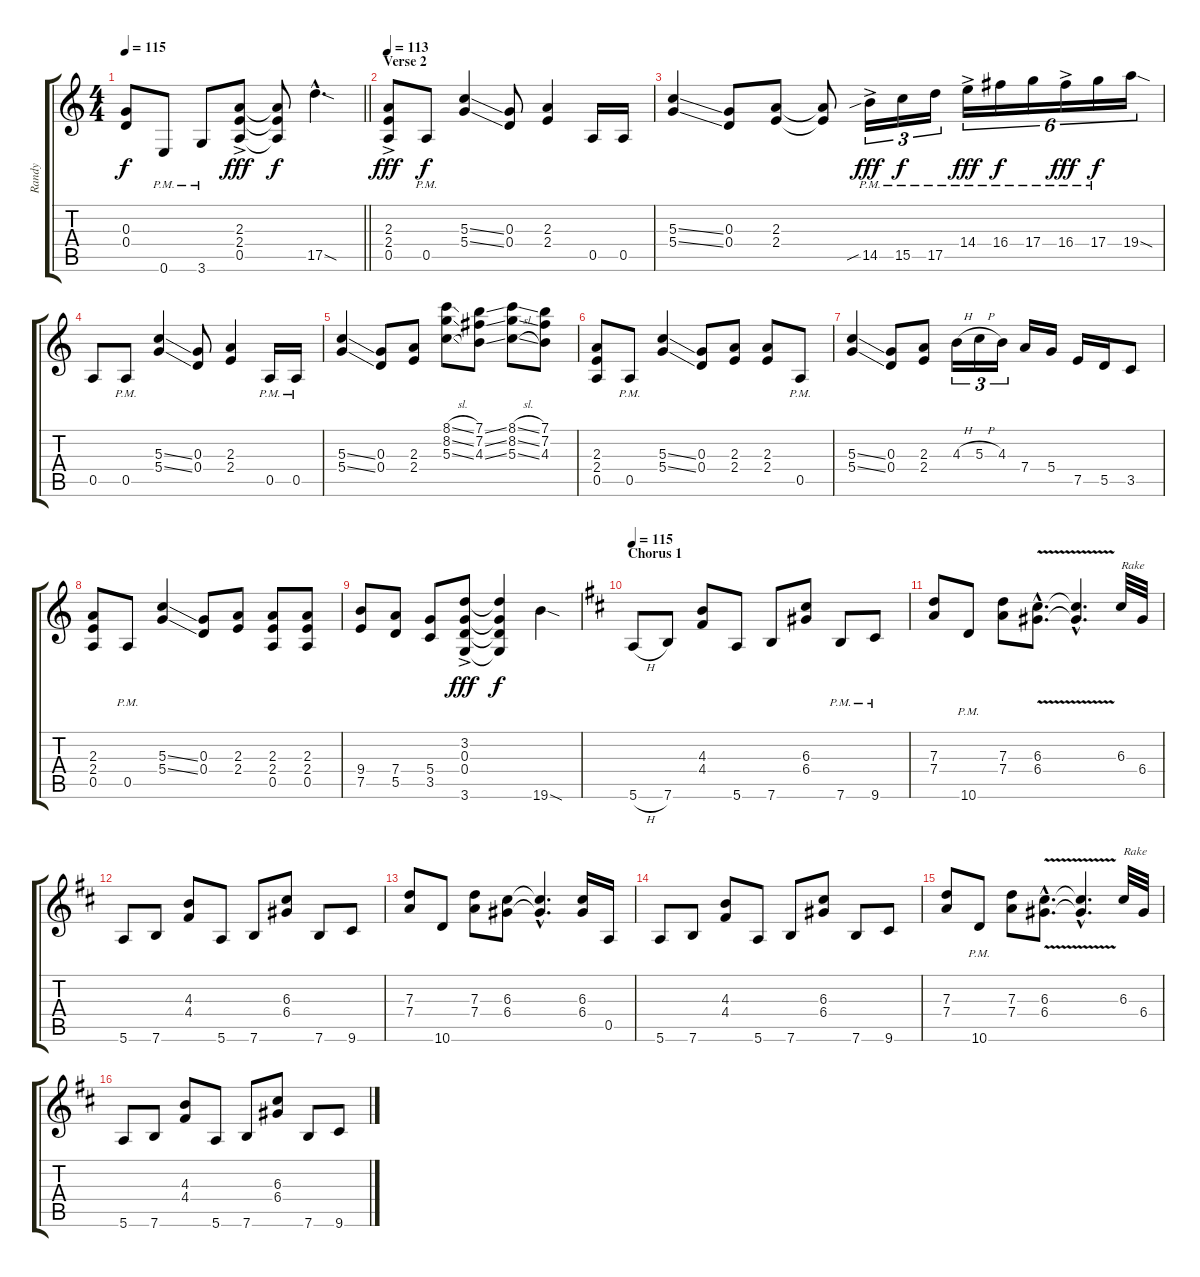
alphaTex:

\track ("Randy" "Randy") {instrument overdrivenguitar}
\staff {score tabs}
\tuning (E4 B3 G3 D3 A2 E2) {hide}
\ts (4 4)
\tempo 115
\clef g2
\barLineRight lightlight
\ks c
(0.3 0.4).8{dy f} 0.6{pm}.8 3.6{pm}.8 (2.3 2.4 0.5{ac}).8{dy fff} (2.3{t} 2.4{t} 0.5{t}).8{dy f} 17.5{sod hac}.4{d} |
\section ("" "Verse 2")
\tempo 113
(2.3 2.4 0.5{ac}).8{dy fff} 0.5{pm}.8{dy f} (5.3{ss} 5.4{ss}).4 (0.3 0.4).8 (2.3 2.4).4 0.5.16 0.5.16 |
(5.3{ss} 5.4{ss}).4 (0.3 0.4).8 (2.3 2.4).8 (2.3{t} 2.4{t}).8 14.5{sib ac pm}.16{tu (3 2) dy fff} 15.5{pm}.16{tu (3 2) dy f} 17.5{pm}.16{tu (3 2)} 14.4{ac pm}.16{tu (6 4) dy fff} 16.4{pm}.16{tu (6 4) dy f} 17.4{pm}.16{tu (6 4)} 16.4{ac pm}.16{tu (6 4) dy fff} 17.4{pm}.16{tu (6 4) dy f} 19.4{sod}.16{tu (6 4)} |
0.5.8 0.5{pm}.8 (5.3{ss} 5.4{ss}).4 (0.3 0.4).8 (2.3 2.4).4 0.5{pm}.16 0.5{pm}.16 |
(5.3{ss} 5.4{ss}).4 (0.3 0.4).8 (2.3 2.4).8 (8.1{sl} 8.2{sl} 5.3{sl}).8 (7.1{ss} 7.2{ss} 4.3{ss}).8 (8.1{sl} 8.2{sl} 5.3{sl}).8 (7.1 7.2 4.3).8 |
(2.3 2.4 0.5).8 0.5{pm}.8 (5.3{ss} 5.4{ss}).4 (0.3 0.4).8 (2.3 2.4).8 (2.3 2.4).8 0.5{pm}.8 |
(5.3{ss} 5.4{ss}).4 (0.3 0.4).8 (2.3 2.4).8 4.3{h}.16{tu (3 2)} 5.3{h}.16{tu (3 2)} 4.3.16{tu (3 2)} 7.4.16 5.4.16 7.5.16 5.5.16 3.5.8 |
(2.3 2.4 0.5).8 0.5{pm}.8 (5.3{ss} 5.4{ss}).4 (0.3 0.4).8 (2.3 2.4).8 (2.3 2.4 0.5).8 (2.3 2.4 0.5).8 |
(9.4 7.5).8 (7.4 5.5).8 (5.4 3.5).8 (3.2 0.3 0.4 3.6{ac}).8{dy fff} (3.2{t} 0.3{t} 0.4{t} 3.6{t}).4{dy f} 19.6{sod}.4 |
\section ("" "Chorus 1")
\tempo 115
\ks d
5.6{h}.8 7.6.8 (4.3 4.4).8 5.6.8 7.6.8 (6.3 6.4).8 7.6{pm}.8 9.6{pm}.8 |
(7.3 7.4).8 10.6{pm}.8 (7.3 7.4).8 (6.3{v hac} 6.4{v hac}).8{d} (6.3{hac t} 6.4{hac t}).4{d} 6.3.32{txt "Rake"} 6.4.32 |
5.6.8 7.6.8 (4.3 4.4).8 5.6.8 7.6.8 (6.3 6.4).8 7.6.8 9.6.8 |
(7.3 7.4).8 10.6.8 (7.3 7.4).8 (6.3 6.4).8 (6.3{hac t} 6.4{hac t}).4{d} (6.3 6.4).16 0.5.16 |
5.6.8 7.6.8 (4.3 4.4).8 5.6.8 7.6.8 (6.3 6.4).8 7.6.8 9.6.8 |
(7.3 7.4).8 10.6{pm}.8 (7.3 7.4).8 (6.3{v hac} 6.4{v hac}).8{d} (6.3{hac t} 6.4{hac t}).4{d} 6.3.32{txt "Rake"} 6.4.32 |
5.6.8 7.6.8 (4.3 4.4).8 5.6.8 7.6.8 (6.3 6.4).8 7.6.8 9.6.8
